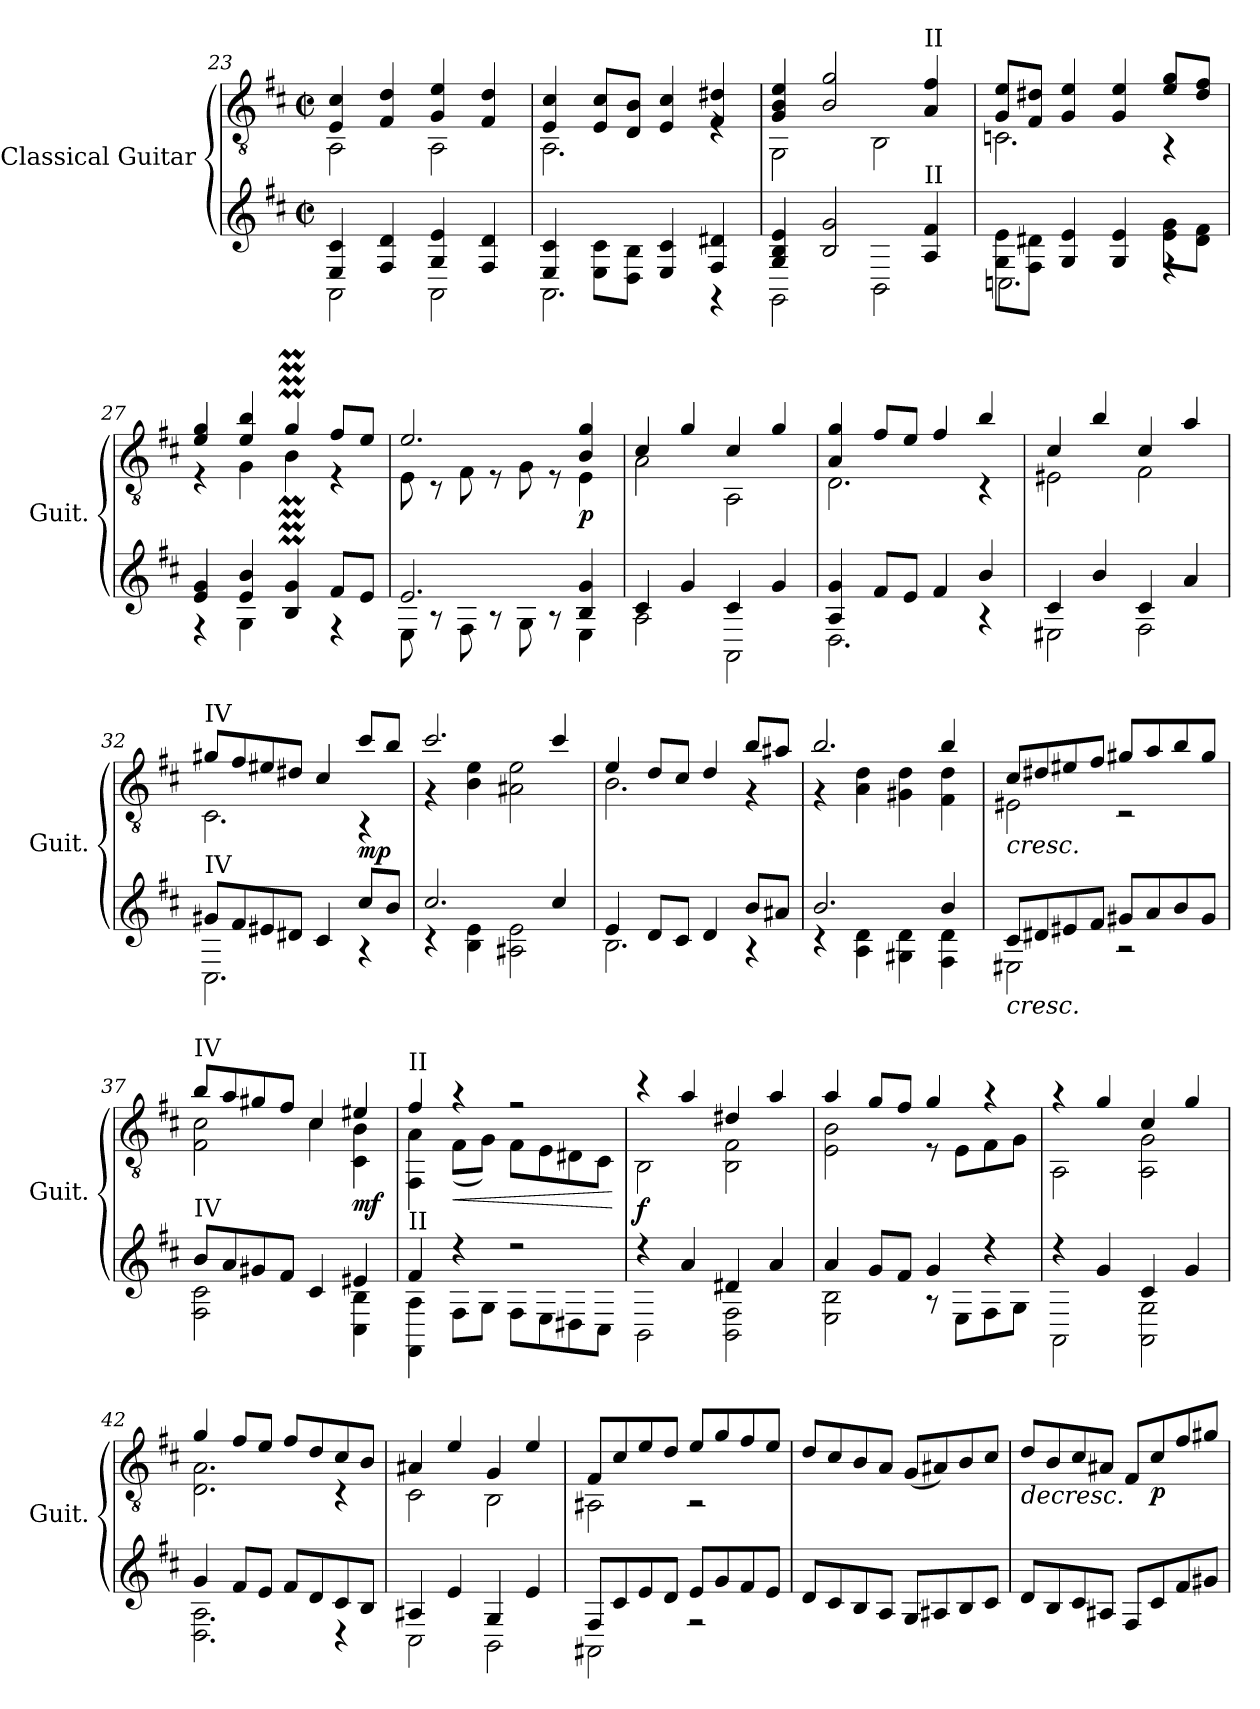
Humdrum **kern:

**kern	**kern	**dynam
*part1	*part1	*part1
*staff2	*staff1	*staff1/2
*I"Classical Guitar	*	*
*I'Guit.	*	*
*	*clefGv2	*
*k[f#c#]	*k[f#c#]	*
*M2/2	*M2/2	*
*met(c|)	*met(c|)	*
=23	=23	=23
*^	*^	*
4E 4c#	2AA	4E/ 4c#/	2AA\	.
4F# 4d	.	4F#/ 4d/	.	.
4G 4e	2AA	4G/ 4e/	2AA\	.
4F# 4d	.	4F#/ 4d/	.	.
=24	=24	=24	=24	=24
4E 4c#	2.AA	4E/ 4c#/	2.AA\	.
8E\ 8c#\L	.	8E/ 8c#/L	.	.
8D\ 8B\J	.	8D/ 8B/J	.	.
4E 4c#	.	4E/ 4c#/	.	.
4F# 4d#X	4r	4F#/ 4d#X/	4rE	.
=25	=25	=25	=25	=25
4G 4B 4e	2GG	4G/ 4B/ 4e/	2GG\	.
2B 2g	.	2B/ 2g/	.	.
.	2BB	.	2BB\	.
!	!	!LO:TX:a:t=II	!	!
!LO:TX:a:t=II	!	!	!	!
4A 4f#	.	4A/ 4f#/	.	.
!!LO:LB:g=z	!!
=26	=26	=26	=26	=26
8G\ 8e\L	2.Cn	8G/ 8e/L	2.Cn\	.
8F#\ 8d#X\J	.	8F#/ 8d#X/J	.	.
4G 4e	.	4G/ 4e/	.	.
4G 4e	.	4G/ 4e/	.	.
8e\ 8g\L	4r	8e/ 8g/L	4r	.
8d#\ 8f#\J	.	8d#/ 8f#/J	.	.
=27	=27	=27	=27	=27
4e 4g	4r	4e/ 4g/	4r	.
4e 4b	4G	4e/ 4b/	4G\	.
4BM 4gM	4Byy	4B/yyM 4g/M	4B\	.
8f#L	4r	8f#/L	4r	.
8eJ	.	8e/J	.	.
=28	=28	=28	=28	=28
2.e	8E	2.e/	8E\	.
.	8r	.	8r	.
.	8F#	.	8F#\	.
.	8r	.	8r	.
.	8G	.	8G\	.
.	8r	.	8r	.
!	!	!	!	!LO:DY:b
4B 4g	4E	4B/ 4g/	4E\	p
=29	=29	=29	=29	=29
4c#	2A	4c#/	2A\	.
4g	.	4g/	.	.
4c#	2AA	4c#/	2AA\	.
4g	.	4g/	.	.
!!LO:LB:g=z	!!
=30	=30	=30	=30	=30
4A 4g	2.D	4A/ 4g/	2.D\	.
8f#L	.	8f#/L	.	.
8eJ	.	8e/J	.	.
4f#	.	4f#/	.	.
4b	4r	4b/	4r	.
=31	=31	=31	=31	=31
4c#	2E#X	4c#/	2E#X\	.
4b	.	4b/	.	.
4c#	2F#	4c#/	2F#\	.
4a	.	4a/	.	.
=32	=32	=32	=32	=32
!	!	!LO:TX:a:t=IV	!	!
!LO:TX:a:t=IV	!	!	!	!
8g#XL	2.C#	8g#X/L	2.C#\	.
8f#	.	8f#/	.	.
8e#X	.	8e#X/	.	.
8d#XJ	.	8d#X/J	.	.
4c#	.	4c#/	.	.
!	!	!	!	!LO:DY:b
8cc#L	4r	8cc#/L	4r	mp
8bJ	.	8b/J	.	.
!!LO:LB:g=z	!!
=33	=33	=33	=33	=33
2.cc#	4r	2.cc#/	4r	.
.	4B 4e	.	4B\ 4e\	.
.	2A#X 2e	.	2A#X\ 2e\	.
4cc#	.	4cc#/	.	.
=34	=34	=34	=34	=34
4e	2.B	4e/	2.B\	.
8dL	.	8d/L	.	.
8c#J	.	8c#/J	.	.
4d	.	4d/	.	.
8bL	4r	8b/L	4r	.
8a#XJ	.	8a#X/J	.	.
=35	=35	=35	=35	=35
2.b	4r	2.b/	4r	.
.	4A 4d	.	4A\ 4d\	.
.	4G#X 4d	.	4G#X\ 4d\	.
4b	4F# 4d	4b/	4F#\ 4d\	.
!!LO:PB:g=z	!!
=36	=36	=36	=36	=36
!	!	!LO:TX:b:i:t=cresc.	!	!
!LO:TX:b:i:t=cresc.	!	!	!	!
8c#L	2E#X	8c#/L	2E#X\	.
8d#X	.	8d#X/	.	.
8e#X	.	8e#X/	.	.
8f#J	.	8f#/J	.	.
8g#XL	2r	8g#X/L	2r	.
8a	.	8a/	.	.
8b	.	8b/	.	.
8g#J	.	8g#/J	.	.
=37	=37	=37	=37	=37
!	!	!LO:TX:a:t=IV	!	!
!LO:TX:a:t=IV	!	!	!	!
8bL	2F# 2c#	8b/L	2F#\ 2c#\	.
8a	.	8a/	.	.
8g#X	.	8g#X/	.	.
8f#J	.	8f#/J	.	.
4c#	4c#yy	4c#/	4c#\	.
!	!	!	!	!LO:DY:b
4e#X	4C# 4B	4e#X/	4C#\ 4B\	mf
=38	=38	=38	=38	=38
!	!	!LO:TX:a:t=II	!	!
!LO:TX:a:t=II	!	!	!	!
4f#	4FF# 4A	4f#/	4FF#\ 4A\	.
!	!	!	!	!LO:HP:b
4r	8F#L	4r	(>8F#\L	<
.	8GJ	.	8G\J)	.
2r	8F#L	2r	8F#\L	.
.	8E	.	8E\	.
.	8D#X	.	8D#X\	.
.	8C#J	.	8C#\J	.
*v	*v	*	*	*
*	*v	*v	*
.	.	[
!!LO:LB:g=z
=39	=39	=39
*^	*^	*
!	!	!	!	!LO:DY:b
4r	2BB	4r	2BB\	f
4a	.	4a/	.	.
4d#X	2BB 2F#	4d#X/	2BB\ 2F#\	.
4a	.	4a/	.	.
=40	=40	=40	=40	=40
4a	2E 2B	4a/	2E\ 2B\	.
8gL	.	8g/L	.	.
8f#J	.	8f#/J	.	.
4g	8r	4g/	8r	.
.	8EL	.	8E\L	.
4r	8F#	4r	8F#\	.
.	8GJ	.	8G\J	.
=41	=41	=41	=41	=41
4r	2AA	4r	2AA\	.
4g	.	4g/	.	.
4c#	2AA 2G	4c#/	2AA\ 2G\	.
4g	.	4g/	.	.
=42	=42	=42	=42	=42
4g	2.D 2.A	4g/	2.D\ 2.A\	.
8f#L	.	8f#/L	.	.
8eJ	.	8e/J	.	.
8f#L	.	8f#/L	.	.
8d	.	8d/	.	.
8c#	4r	8c#/	4r	.
8BJ	.	8B/J	.	.
!!LO:LB:g=z	!!
=43	=43	=43	=43	=43
4A#X	2C#	4A#X/	2C#\	.
4e	.	4e/	.	.
4G	2BB	4G/	2BB\	.
4e	.	4e/	.	.
=44	=44	=44	=44	=44
8F#L	2AA#X	8F#/L	2AA#X\	.
8c#	.	8c#/	.	.
8e	.	8e/	.	.
8dJ	.	8d/J	.	.
8eL	2r	8e/L	2r	.
8g	.	8g/	.	.
8f#	.	8f#/	.	.
8eJ	.	8e/J	.	.
*v	*v	*	*	*
*	*v	*v	*
=45	=45	=45
8dL	8d/L	.
8c#	8c#/	.
8B	8B/	.
8AJ	8A/J	.
8GL	(<8G/L	.
8A#X	8A#X/)	.
8B	8B/	.
8c#J	8c#/J	.
!!LO:LB:g=z
=46	=46	=46
!	!	!LO:HP:b
8dL	8d/L	>
8B	8B/	.
8c#	8c#/	.
8A#XJ	8A#X/J	.
8F#L	8F#/L	.
!	!	!LO:DY:b
8c#:	8c#:/	p
8f#	8f#/	.
8g#XJ	8g#X/J	.
.	.	]
=	=	=
*-	*-	*-
